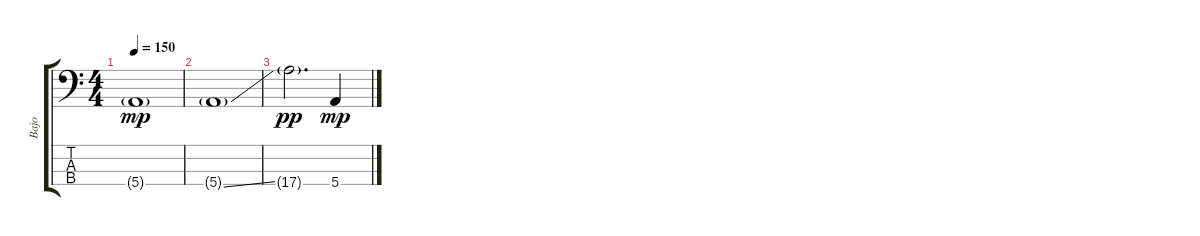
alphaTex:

\track ("Bajo" "Bajo") {instrument electricbasspick}
\staff {score tabs}
\tuning (G2 D2 A1 E1) {hide}
\ts (4 4)
\tempo 150
\clef f4
\ks c
5.4{g}.1{dy mp} |
5.4{ss g}.1 |
17.4{g}.2{d dy pp} 5.4.4{dy mp}
